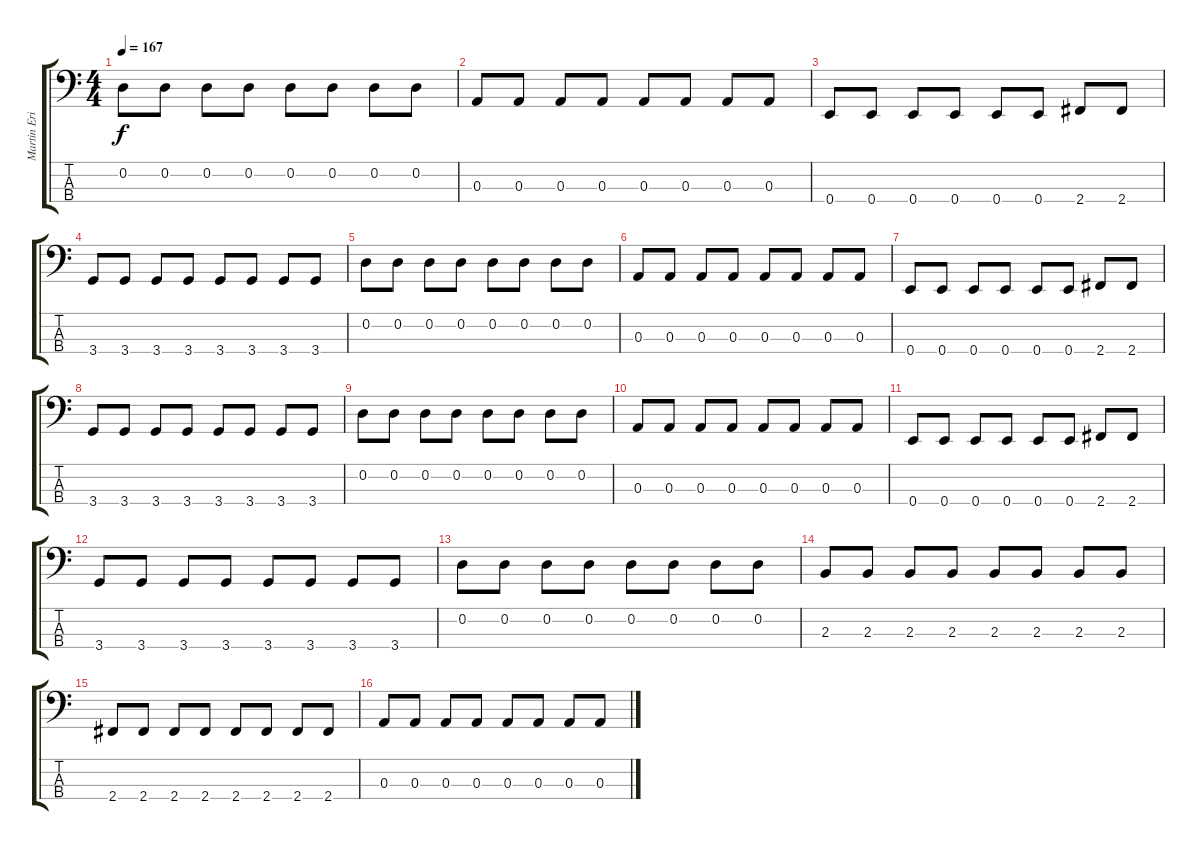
\track ("Martin Eric Ain (Bass)" "Martin Eri") {instrument electricbassfinger}
\staff {score tabs}
\tuning (G2 D2 A1 E1) {hide}
\ts (4 4)
\tempo 167
\clef f4
\ks c
0.2.8{dy f} 0.2.8 0.2.8 0.2.8 0.2.8 0.2.8 0.2.8 0.2.8 |
0.3.8 0.3.8 0.3.8 0.3.8 0.3.8 0.3.8 0.3.8 0.3.8 |
0.4.8 0.4.8 0.4.8 0.4.8 0.4.8 0.4.8 2.4.8 2.4.8 |
3.4.8 3.4.8 3.4.8 3.4.8 3.4.8 3.4.8 3.4.8 3.4.8 |
0.2.8 0.2.8 0.2.8 0.2.8 0.2.8 0.2.8 0.2.8 0.2.8 |
0.3.8 0.3.8 0.3.8 0.3.8 0.3.8 0.3.8 0.3.8 0.3.8 |
0.4.8 0.4.8 0.4.8 0.4.8 0.4.8 0.4.8 2.4.8 2.4.8 |
3.4.8 3.4.8 3.4.8 3.4.8 3.4.8 3.4.8 3.4.8 3.4.8 |
0.2.8 0.2.8 0.2.8 0.2.8 0.2.8 0.2.8 0.2.8 0.2.8 |
0.3.8 0.3.8 0.3.8 0.3.8 0.3.8 0.3.8 0.3.8 0.3.8 |
0.4.8 0.4.8 0.4.8 0.4.8 0.4.8 0.4.8 2.4.8 2.4.8 |
3.4.8 3.4.8 3.4.8 3.4.8 3.4.8 3.4.8 3.4.8 3.4.8 |
0.2.8 0.2.8 0.2.8 0.2.8 0.2.8 0.2.8 0.2.8 0.2.8 |
2.3.8 2.3.8 2.3.8 2.3.8 2.3.8 2.3.8 2.3.8 2.3.8 |
2.4.8 2.4.8 2.4.8 2.4.8 2.4.8 2.4.8 2.4.8 2.4.8 |
0.3.8 0.3.8 0.3.8 0.3.8 0.3.8 0.3.8 0.3.8 0.3.8
